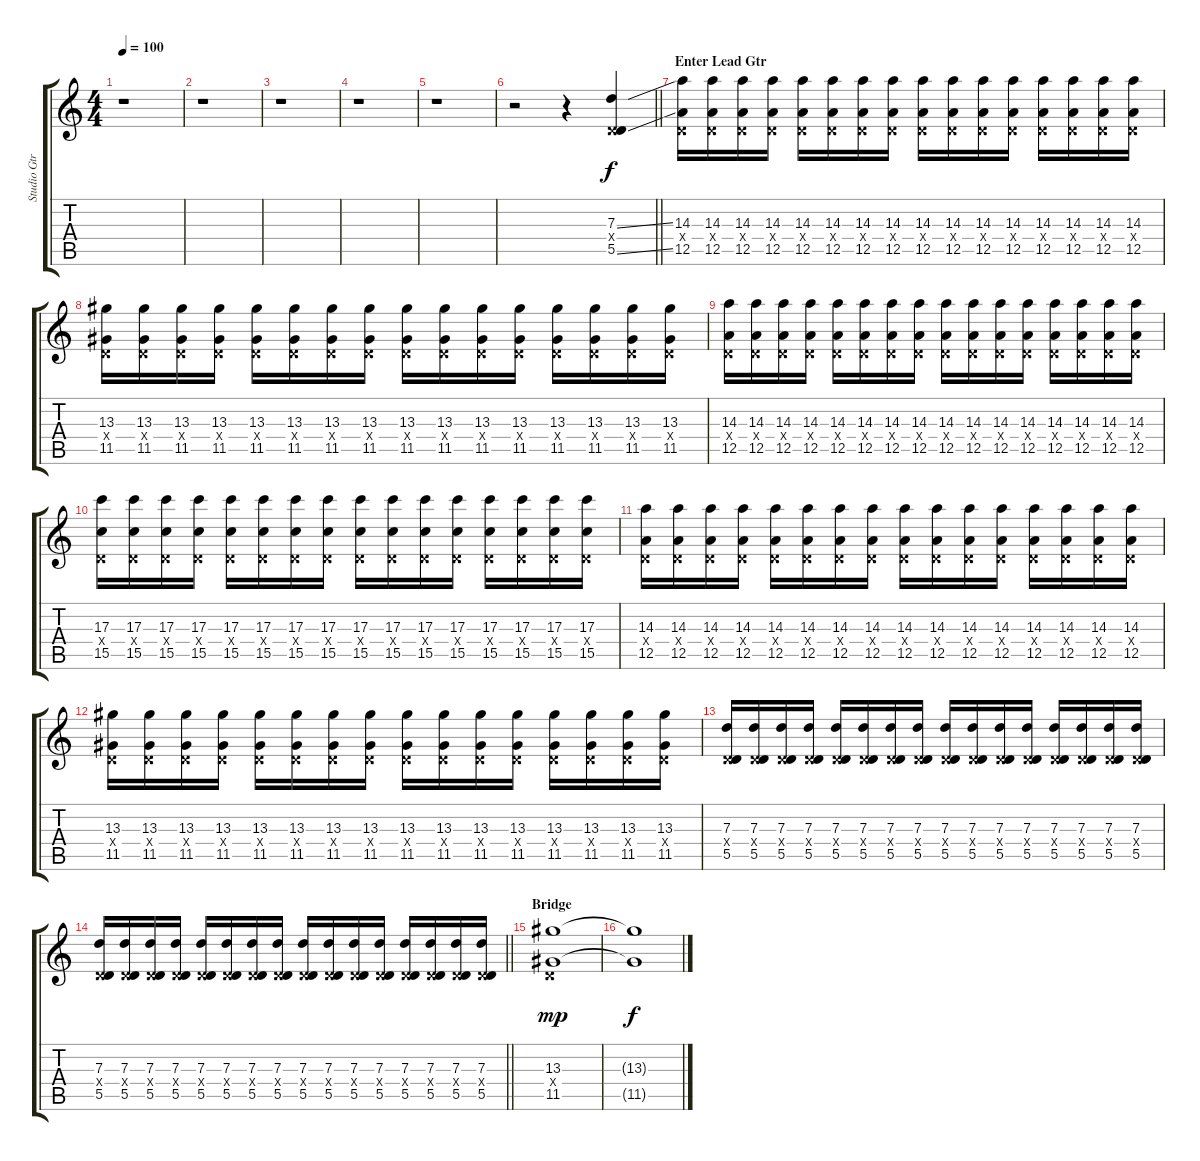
\track ("Studio Gtr." "Studio Gtr") {instrument distortionguitar}
\staff {score tabs}
\tuning (E4 B3 G3 D3 A2 D2) {hide}
\ts (4 4)
\tempo 100
\clef g2
\ks c
r.1{dy f} |
r.1 |
r.1 |
r.1 |
r.1 |
\barLineRight lightlight
r.2 r.4 (7.3{ss} 0.4{x} 5.5{ss}).4 |
\section ("" "Enter Lead Gtr")
(14.3 0.4{x} 12.5).16 (14.3 0.4{x} 12.5).16 (14.3 0.4{x} 12.5).16 (14.3 0.4{x} 12.5).16 (14.3 0.4{x} 12.5).16 (14.3 0.4{x} 12.5).16 (14.3 0.4{x} 12.5).16 (14.3 0.4{x} 12.5).16 (14.3 0.4{x} 12.5).16 (14.3 0.4{x} 12.5).16 (14.3 0.4{x} 12.5).16 (14.3 0.4{x} 12.5).16 (14.3 0.4{x} 12.5).16 (14.3 0.4{x} 12.5).16 (14.3 0.4{x} 12.5).16 (14.3 0.4{x} 12.5).16 |
(13.3 0.4{x} 11.5).16 (13.3 0.4{x} 11.5).16 (13.3 0.4{x} 11.5).16 (13.3 0.4{x} 11.5).16 (13.3 0.4{x} 11.5).16 (13.3 0.4{x} 11.5).16 (13.3 0.4{x} 11.5).16 (13.3 0.4{x} 11.5).16 (13.3 0.4{x} 11.5).16 (13.3 0.4{x} 11.5).16 (13.3 0.4{x} 11.5).16 (13.3 0.4{x} 11.5).16 (13.3 0.4{x} 11.5).16 (13.3 0.4{x} 11.5).16 (13.3 0.4{x} 11.5).16 (13.3 0.4{x} 11.5).16 |
(14.3 0.4{x} 12.5).16 (14.3 0.4{x} 12.5).16 (14.3 0.4{x} 12.5).16 (14.3 0.4{x} 12.5).16 (14.3 0.4{x} 12.5).16 (14.3 0.4{x} 12.5).16 (14.3 0.4{x} 12.5).16 (14.3 0.4{x} 12.5).16 (14.3 0.4{x} 12.5).16 (14.3 0.4{x} 12.5).16 (14.3 0.4{x} 12.5).16 (14.3 0.4{x} 12.5).16 (14.3 0.4{x} 12.5).16 (14.3 0.4{x} 12.5).16 (14.3 0.4{x} 12.5).16 (14.3 0.4{x} 12.5).16 |
(17.3 0.4{x} 15.5).16 (17.3 0.4{x} 15.5).16 (17.3 0.4{x} 15.5).16 (17.3 0.4{x} 15.5).16 (17.3 0.4{x} 15.5).16 (17.3 0.4{x} 15.5).16 (17.3 0.4{x} 15.5).16 (17.3 0.4{x} 15.5).16 (17.3 0.4{x} 15.5).16 (17.3 0.4{x} 15.5).16 (17.3 0.4{x} 15.5).16 (17.3 0.4{x} 15.5).16 (17.3 0.4{x} 15.5).16 (17.3 0.4{x} 15.5).16 (17.3 0.4{x} 15.5).16 (17.3 0.4{x} 15.5).16 |
(14.3 0.4{x} 12.5).16 (14.3 0.4{x} 12.5).16 (14.3 0.4{x} 12.5).16 (14.3 0.4{x} 12.5).16 (14.3 0.4{x} 12.5).16 (14.3 0.4{x} 12.5).16 (14.3 0.4{x} 12.5).16 (14.3 0.4{x} 12.5).16 (14.3 0.4{x} 12.5).16 (14.3 0.4{x} 12.5).16 (14.3 0.4{x} 12.5).16 (14.3 0.4{x} 12.5).16 (14.3 0.4{x} 12.5).16 (14.3 0.4{x} 12.5).16 (14.3 0.4{x} 12.5).16 (14.3 0.4{x} 12.5).16 |
(13.3 0.4{x} 11.5).16 (13.3 0.4{x} 11.5).16 (13.3 0.4{x} 11.5).16 (13.3 0.4{x} 11.5).16 (13.3 0.4{x} 11.5).16 (13.3 0.4{x} 11.5).16 (13.3 0.4{x} 11.5).16 (13.3 0.4{x} 11.5).16 (13.3 0.4{x} 11.5).16 (13.3 0.4{x} 11.5).16 (13.3 0.4{x} 11.5).16 (13.3 0.4{x} 11.5).16 (13.3 0.4{x} 11.5).16 (13.3 0.4{x} 11.5).16 (13.3 0.4{x} 11.5).16 (13.3 0.4{x} 11.5).16 |
(7.3 0.4{x} 5.5).16 (7.3 0.4{x} 5.5).16 (7.3 0.4{x} 5.5).16 (7.3 0.4{x} 5.5).16 (7.3 0.4{x} 5.5).16 (7.3 0.4{x} 5.5).16 (7.3 0.4{x} 5.5).16 (7.3 0.4{x} 5.5).16 (7.3 0.4{x} 5.5).16 (7.3 0.4{x} 5.5).16 (7.3 0.4{x} 5.5).16 (7.3 0.4{x} 5.5).16 (7.3 0.4{x} 5.5).16 (7.3 0.4{x} 5.5).16 (7.3 0.4{x} 5.5).16 (7.3 0.4{x} 5.5).16 |
\barLineRight lightlight
(7.3 0.4{x} 5.5).16 (7.3 0.4{x} 5.5).16 (7.3 0.4{x} 5.5).16 (7.3 0.4{x} 5.5).16 (7.3 0.4{x} 5.5).16 (7.3 0.4{x} 5.5).16 (7.3 0.4{x} 5.5).16 (7.3 0.4{x} 5.5).16 (7.3 0.4{x} 5.5).16 (7.3 0.4{x} 5.5).16 (7.3 0.4{x} 5.5).16 (7.3 0.4{x} 5.5).16 (7.3 0.4{x} 5.5).16 (7.3 0.4{x} 5.5).16 (7.3 0.4{x} 5.5).16 (7.3 0.4{x} 5.5).16 |
\section ("" "Bridge")
(13.3 0.4{x} 11.5).1{dy mp volume 0} |
(13.3{t} 11.5{t}).1{dy f}
